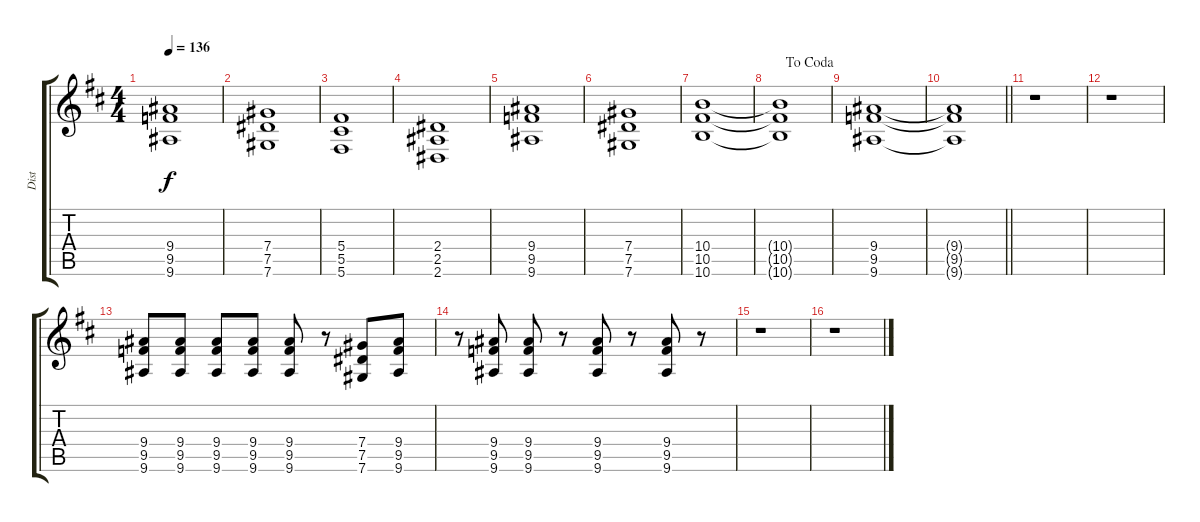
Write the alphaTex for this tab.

\track ("Dist" "Dist") {instrument distortionguitar}
\staff {score tabs}
\tuning (Eb4 Bb3 Gb3 Db3 Ab2 Db2) {hide}
\ts (4 4)
\tempo 136
\clef g2
\ks d
(9.4 9.5 9.6).1{dy f} |
(7.4 7.5 7.6).1 |
(5.4 5.5 5.6).1 |
(2.4 2.5 2.6).1 |
(9.4 9.5 9.6).1 |
(7.4 7.5 7.6).1 |
(10.4 10.5 10.6).1 |
\jump dacoda
(10.4{t} 10.5{t} 10.6{t}).1 |
(9.4 9.5 9.6).1 |
\barLineRight lightlight
(9.4{t} 9.5{t} 9.6{t}).1 |
r.1 |
r.1 |
(9.4 9.5 9.6).8 (9.4 9.5 9.6).8 (9.4 9.5 9.6).8 (9.4 9.5 9.6).8 (9.4 9.5 9.6).8 r.8 (7.4 7.5 7.6).8 (9.4 9.5 9.6).8 |
r.8 (9.4 9.5 9.6).8 (9.4 9.5 9.6).8 r.8 (9.4 9.5 9.6).8 r.8 (9.4 9.5 9.6).8 r.8 |
r.1 |
r.1
